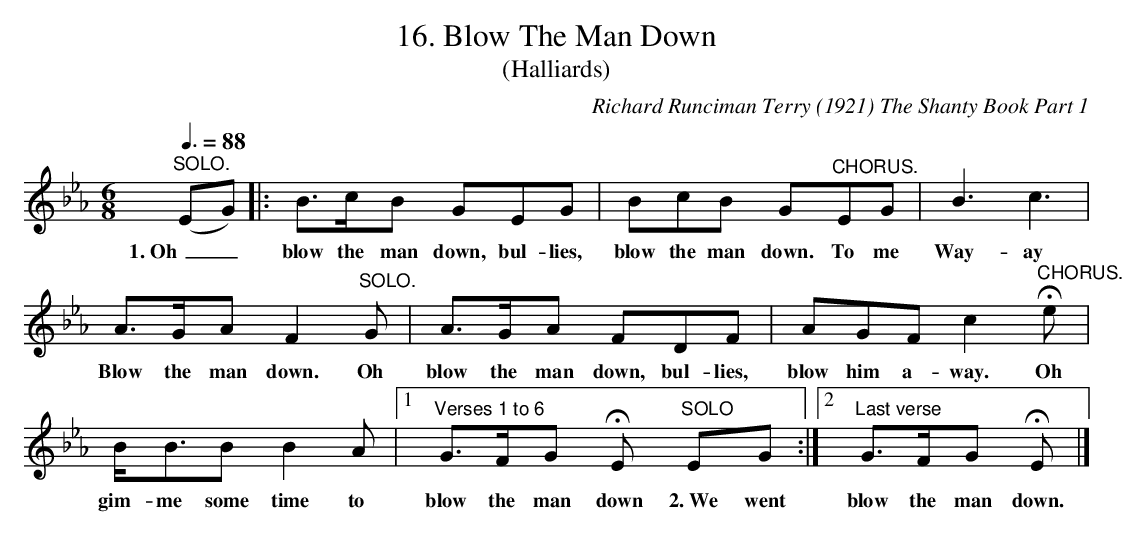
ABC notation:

X:1
T:16. Blow The Man Down
T:(Halliards)
C:Richard Runciman Terry (1921) The Shanty Book Part 1
L:1/8
Q:3/8=88
M:6/8
K:Eb
"^SOLO." (EG) |: B>cB GEG | BcB G"^CHORUS."EG | B3 c3 |$ A>GA F2"^SOLO." G | A>GA FDF |
w: 1. Oh _|blow the  man down, bul- lies,|blow the man  down. To me|Way- ay|Blow the  man down. Oh|blow the  man down, bul- lies,|
AGF c2"^CHORUS." !fermata!e |$ B<BB B2 A |1"^Verses 1 to 6" G>FG !fermata!E"^SOLO" EG :|2
w: blow him a- way. Oh|gim- me some  time to|blow the  man  down  2. We went|
"^Last verse" G>FG !fermata!E |]
w: blow the  man down.|
